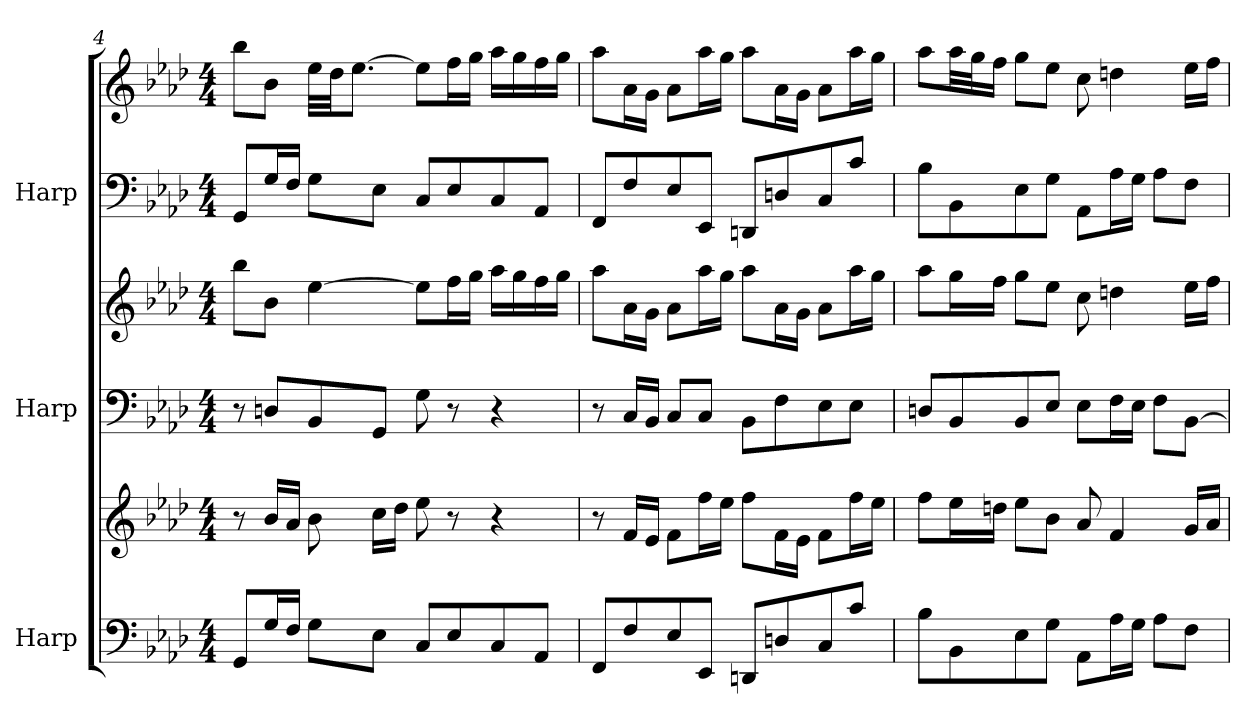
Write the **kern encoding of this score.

**kern	**kern	**kern	**kern	**kern	**kern
*part3	*part3	*part2	*part2	*part1	*part1
*staff6	*staff5	*staff4	*staff3	*staff2	*staff1
*I"Harp	*	*I"Harp	*	*I"Harp	*
*I'Hp	*	*I'Hp	*	*I'Hp	*
*clefF4	*clefG2	*clefF4	*clefG2	*clefF4	*clefG2
*k[b-e-a-d-]	*k[b-e-a-d-]	*k[b-e-a-d-]	*k[b-e-a-d-]	*k[b-e-a-d-]	*k[b-e-a-d-]
*M4/4	*M4/4	*M4/4	*M4/4	*M4/4	*M4/4
=4	=4	=4	=4	=4	=4
8GG/L	8r	8r	8bb-\L	8GG/L	8bb-\L
16G/L	16b-/LL	8Dn/L	8b-\J	16G/L	8b-\J
16F/JJ	16a-/JJ	.	.	16F/JJ	.
8G\L	8b-\	8BB-/	[4ee-\	8G\L	32ee-\LLL
.	.	.	.	.	32dd-\JJ
.	.	.	.	.	[8.ee-\J
8E-\J	16cc\LL	8GG/J	.	8E-\J	.
.	16dd-\JJ	.	.	.	.
8C/L	8ee-\	8G\	8ee-\L]	8C/L	8ee-\L]
8E-/	8r	8r	16ff\L	8E-/	16ff\L
.	.	.	16gg\JJ	.	16gg\JJ
8C/	4r	4r	16aa-\LL	8C/	16aa-\LL
.	.	.	16gg\	.	16gg\
8AA-/J	.	.	16ff\	8AA-/J	16ff\
.	.	.	16gg\JJ	.	16gg\JJ
!!LO:PB:g=z
=5	=5	=5	=5	=5	=5
8FF/L	8r	8r	8aa-\L	8FF/L	8aa-\L
8F/	16f/LL	16C/LL	16a-\L	8F/	16a-\L
.	16e-/JJ	16BB-/JJ	16g\JJ	.	16g\JJ
8E-/	8f\L	8C/L	8a-\L	8E-/	8a-\L
8EE-/J	16ff\L	8C/J	16aa-\L	8EE-/J	16aa-\L
.	16ee-\JJ	.	16gg\JJ	.	16gg\JJ
8DDn/L	8ff\L	8BB-\L	8aa-\L	8DDn/L	8aa-\L
8Dn/	16f\L	8F\	16a-\L	8Dn/	16a-\L
.	16e-\JJ	.	16g\JJ	.	16g\JJ
8C/	8f\L	8E-\	8a-\L	8C/	8a-\L
8c/J	16ff\L	8E-\J	16aa-\L	8c/J	16aa-\L
.	16ee-\JJ	.	16gg\JJ	.	16gg\JJ
=6	=6	=6	=6	=6	=6
8B-\L	8ff\L	8Dn/L	8aa-\L	8B-\L	8aa-\L
8BB-\	16ee-\L	8BB-/	16gg\L	8BB-\	32aa-\LL
.	.	.	.	.	32gg\J
.	16ddn\JJ	.	16ff\JJ	.	16ff\JJ
8E-\	8ee-\L	8BB-/	8gg\L	8E-\	8gg\L
8G\J	8b-\J	8E-/J	8ee-\J	8G\J	8ee-\J
8AA-\L	8a-/	8E-\L	8cc\	8AA-\L	8cc\
16A-\L	4f/	16F\L	4ddn\	16A-\L	4ddn\
16G\JJ	.	16E-\JJ	.	16G\JJ	.
8A-\L	.	8F\L	.	8A-\L	.
8F\J	16g/LL	[8BB-\J	16ee-\LL	8F\J	16ee-\LL
.	16a-/JJ	.	16ff\JJ	.	16ff\JJ
=	=	=	=	=	=
*-	*-	*-	*-	*-	*-
